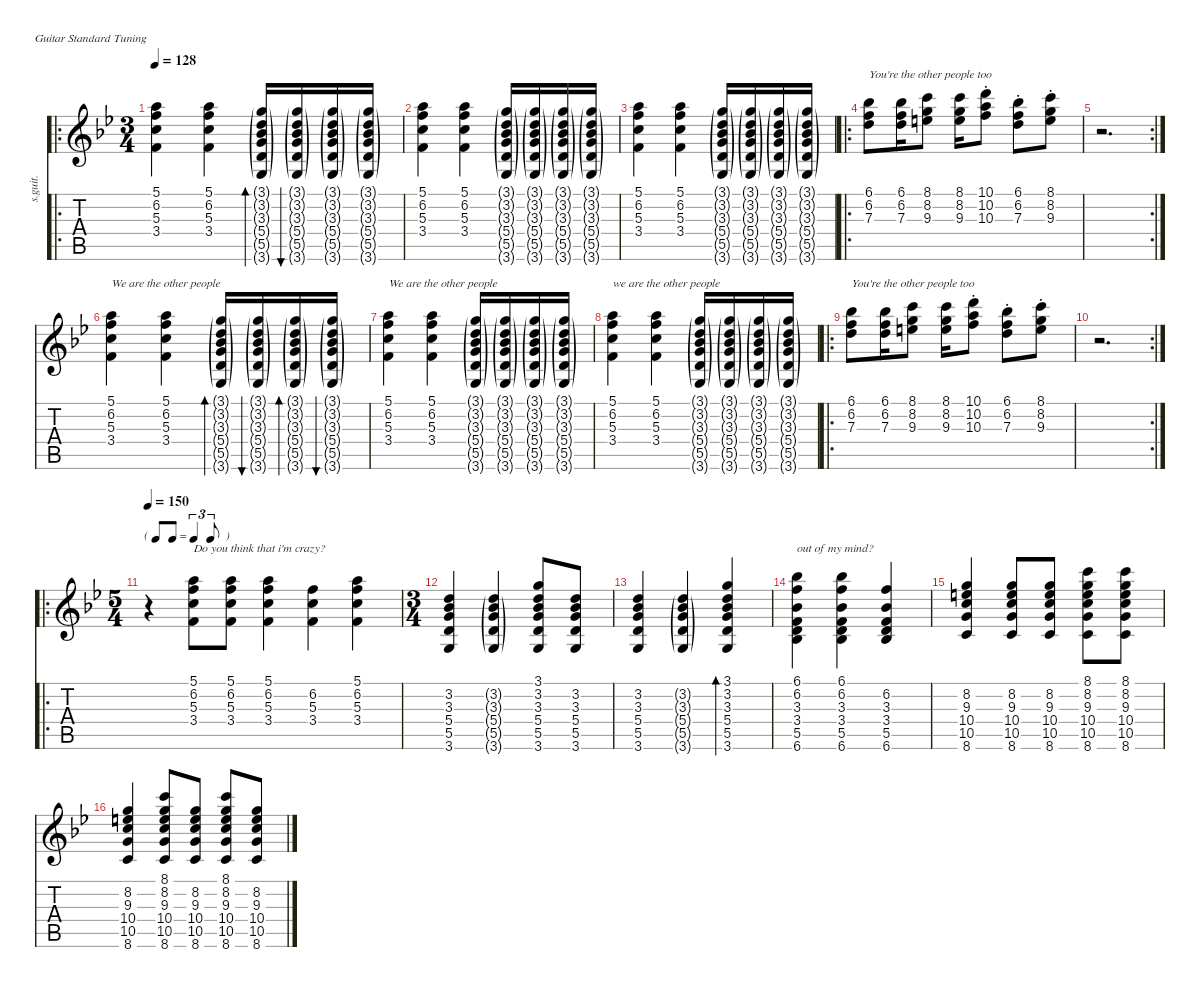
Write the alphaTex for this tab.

\defaultSystemsLayout 4
\hideDynamics
\bracketExtendMode nobrackets
\otherSystemsTrackNameOrientation horizontal
\track ("Acoustic Guitar" "s.guit.") {defaultSystemsLayout 4 instrument acousticguitarsteel}
\staff {score tabs}
\tuning (E4 B3 G3 D3 A2 E2)
\ro
\ts (3 4)
\beaming (8 2 2 2)
\tempo 128
\clef g2
\ks gminor
(5.1{acc forcenatural} 6.2{acc forcenatural} 5.3{acc forcenatural} 3.4{acc forcenatural}).4{dy f instrument acousticguitarsteel beam Down} (5.1{acc forcenatural} 6.2{acc forcenatural} 5.3{acc forcenatural} 3.4{acc forcenatural}).4{beam Down} (3.1{g acc forcenatural} 3.2{g acc forcenatural} 3.3{g acc b} 5.4{g acc forcenatural} 5.5{g acc forcenatural} 3.6{g acc forcenatural}).16{bd 60 dy mp beam Up} (3.1{g acc forcenatural} 3.2{g acc forcenatural} 3.3{g acc b} 5.4{g acc forcenatural} 5.5{g acc forcenatural} 3.6{g acc forcenatural}).16{bu 60 beam Up} (3.1{g acc forcenatural} 3.2{g acc forcenatural} 3.3{g acc b} 5.4{g acc forcenatural} 5.5{g acc forcenatural} 3.6{g acc forcenatural}).16{beam Up} (3.1{g acc forcenatural} 3.2{g acc forcenatural} 3.3{g acc b} 5.4{g acc forcenatural} 5.5{g acc forcenatural} 3.6{g acc forcenatural}).16{beam Up} |
(5.1{acc forcenatural} 6.2{acc forcenatural} 5.3{acc forcenatural} 3.4{acc forcenatural}).4{dy f beam Down} (5.1{acc forcenatural} 6.2{acc forcenatural} 5.3{acc forcenatural} 3.4{acc forcenatural}).4{beam Down} (3.1{g acc forcenatural} 3.2{g acc forcenatural} 3.3{g acc b} 5.4{g acc forcenatural} 5.5{g acc forcenatural} 3.6{g acc forcenatural}).16{dy mp beam Up} (3.1{g acc forcenatural} 3.2{g acc forcenatural} 3.3{g acc b} 5.4{g acc forcenatural} 5.5{g acc forcenatural} 3.6{g acc forcenatural}).16{beam Up} (3.1{g acc forcenatural} 3.2{g acc forcenatural} 3.3{g acc b} 5.4{g acc forcenatural} 5.5{g acc forcenatural} 3.6{g acc forcenatural}).16{beam Up} (3.1{g acc forcenatural} 3.2{g acc forcenatural} 3.3{g acc b} 5.4{g acc forcenatural} 5.5{g acc forcenatural} 3.6{g acc forcenatural}).16{beam Up} |
(5.1{acc forcenatural} 6.2{acc forcenatural} 5.3{acc forcenatural} 3.4{acc forcenatural}).4{dy f beam Down} (5.1{acc forcenatural} 6.2{acc forcenatural} 5.3{acc forcenatural} 3.4{acc forcenatural}).4{beam Down} (3.1{g acc forcenatural} 3.2{g acc forcenatural} 3.3{g acc b} 5.4{g acc forcenatural} 5.5{g acc forcenatural} 3.6{g acc forcenatural}).16{dy mp beam Up} (3.1{g acc forcenatural} 3.2{g acc forcenatural} 3.3{g acc b} 5.4{g acc forcenatural} 5.5{g acc forcenatural} 3.6{g acc forcenatural}).16{beam Up} (3.1{g acc forcenatural} 3.2{g acc forcenatural} 3.3{g acc b} 5.4{g acc forcenatural} 5.5{g acc forcenatural} 3.6{g acc forcenatural}).16{beam Up} (3.1{g acc forcenatural} 3.2{g acc forcenatural} 3.3{g acc b} 5.4{g acc forcenatural} 5.5{g acc forcenatural} 3.6{g acc forcenatural}).16{beam Up} |
\ro
(6.1{acc b} 6.2{acc forcenatural} 7.3{acc forcenatural}).8{txt "You're the other people too" dy f beam Down} (6.1{acc b} 6.2{acc forcenatural} 7.3{acc forcenatural}).16{beam Down} (8.1{acc forcenatural} 8.2{acc forcenatural} 9.3{acc forcenatural}).8{beam Down} (8.1{acc forcenatural} 8.2{acc forcenatural} 9.3{acc forcenatural}).16{beam Down} (10.1{st acc forcenatural} 10.2{st acc forcenatural} 10.3{st acc forcenatural}).8{beam Down} (6.1{st acc b} 6.2{st acc forcenatural} 7.3{st acc forcenatural}).8{beam Down} (8.1{st acc forcenatural} 8.2{st acc forcenatural} 9.3{st acc forcenatural}).8{beam Down} |
\rc 2
r.2{d beam Down} |
(5.1{acc forcenatural} 6.2{acc forcenatural} 5.3{acc forcenatural} 3.4{acc forcenatural}).4{txt "We are the other people" beam Down} (5.1{acc forcenatural} 6.2{acc forcenatural} 5.3{acc forcenatural} 3.4{acc forcenatural}).4{beam Down} (3.1{g acc forcenatural} 3.2{g acc forcenatural} 3.3{g acc b} 5.4{g acc forcenatural} 5.5{g acc forcenatural} 3.6{g acc forcenatural}).16{bd 60 dy mp beam Up} (3.1{g acc forcenatural} 3.2{g acc forcenatural} 3.3{g acc b} 5.4{g acc forcenatural} 5.5{g acc forcenatural} 3.6{g acc forcenatural}).16{bu 60 beam Up} (3.1{g acc forcenatural} 3.2{g acc forcenatural} 3.3{g acc b} 5.4{g acc forcenatural} 5.5{g acc forcenatural} 3.6{g acc forcenatural}).16{bd 60 beam Up} (3.1{g acc forcenatural} 3.2{g acc forcenatural} 3.3{g acc b} 5.4{g acc forcenatural} 5.5{g acc forcenatural} 3.6{g acc forcenatural}).16{bu 60 beam Up} |
(5.1{acc forcenatural} 6.2{acc forcenatural} 5.3{acc forcenatural} 3.4{acc forcenatural}).4{txt "We are the other people" dy f beam Down} (5.1{acc forcenatural} 6.2{acc forcenatural} 5.3{acc forcenatural} 3.4{acc forcenatural}).4{beam Down} (3.1{g acc forcenatural} 3.2{g acc forcenatural} 3.3{g acc b} 5.4{g acc forcenatural} 5.5{g acc forcenatural} 3.6{g acc forcenatural}).16{dy mp beam Up} (3.1{g acc forcenatural} 3.2{g acc forcenatural} 3.3{g acc b} 5.4{g acc forcenatural} 5.5{g acc forcenatural} 3.6{g acc forcenatural}).16{beam Up} (3.1{g acc forcenatural} 3.2{g acc forcenatural} 3.3{g acc b} 5.4{g acc forcenatural} 5.5{g acc forcenatural} 3.6{g acc forcenatural}).16{beam Up} (3.1{g acc forcenatural} 3.2{g acc forcenatural} 3.3{g acc b} 5.4{g acc forcenatural} 5.5{g acc forcenatural} 3.6{g acc forcenatural}).16{beam Up} |
(5.1{acc forcenatural} 6.2{acc forcenatural} 5.3{acc forcenatural} 3.4{acc forcenatural}).4{txt "we are the other people" dy f beam Down} (5.1{acc forcenatural} 6.2{acc forcenatural} 5.3{acc forcenatural} 3.4{acc forcenatural}).4{beam Down} (3.1{g acc forcenatural} 3.2{g acc forcenatural} 3.3{g acc b} 5.4{g acc forcenatural} 5.5{g acc forcenatural} 3.6{g acc forcenatural}).16{dy mp beam Up} (3.1{g acc forcenatural} 3.2{g acc forcenatural} 3.3{g acc b} 5.4{g acc forcenatural} 5.5{g acc forcenatural} 3.6{g acc forcenatural}).16{beam Up} (3.1{g acc forcenatural} 3.2{g acc forcenatural} 3.3{g acc b} 5.4{g acc forcenatural} 5.5{g acc forcenatural} 3.6{g acc forcenatural}).16{beam Up} (3.1{g acc forcenatural} 3.2{g acc forcenatural} 3.3{g acc b} 5.4{g acc forcenatural} 5.5{g acc forcenatural} 3.6{g acc forcenatural}).16{beam Up} |
\ro
(6.1{acc b} 6.2{acc forcenatural} 7.3{acc forcenatural}).8{txt "You're the other people too" dy f beam Down} (6.1{acc b} 6.2{acc forcenatural} 7.3{acc forcenatural}).16{beam Down} (8.1{acc forcenatural} 8.2{acc forcenatural} 9.3{acc forcenatural}).8{beam Down} (8.1{acc forcenatural} 8.2{acc forcenatural} 9.3{acc forcenatural}).16{beam Down} (10.1{st acc forcenatural} 10.2{st acc forcenatural} 10.3{st acc forcenatural}).8{beam Down} (6.1{st acc b} 6.2{st acc forcenatural} 7.3{st acc forcenatural}).8{beam Down} (8.1{st acc forcenatural} 8.2{st acc forcenatural} 9.3{st acc forcenatural}).8{beam Down} |
\rc 2
r.2{d beam Down} |
\ro
\ts (5 4)
\beaming (8 6 4)
\tf triplet8th
\tempo 150
r.4{beam Down} (5.1{acc forcenatural} 6.2{acc forcenatural} 5.3{acc forcenatural} 3.4{acc forcenatural}).8{txt "Do you think that i'm crazy?" beam Down} (5.1{acc forcenatural} 6.2{acc forcenatural} 5.3{acc forcenatural} 3.4{acc forcenatural}).8{beam Down} (5.1{acc forcenatural} 6.2{acc forcenatural} 5.3{acc forcenatural} 3.4{acc forcenatural}).4{beam Down} (6.2{acc forcenatural} 5.3{acc forcenatural} 3.4{acc forcenatural}).4{beam Down} (5.1{acc forcenatural} 6.2{acc forcenatural} 5.3{acc forcenatural} 3.4{acc forcenatural}).4{beam Down} |
\ts (3 4)
\beaming (8 2 2 2)
(3.2{acc forcenatural} 3.3{acc b} 5.4{acc forcenatural} 5.5{acc forcenatural} 3.6{acc forcenatural}).4{beam Up} (3.2{g acc forcenatural} 3.3{g acc b} 5.4{g acc forcenatural} 5.5{g acc forcenatural} 3.6{g acc forcenatural}).4{dy ff beam Up} (3.1{acc forcenatural} 3.2{acc forcenatural} 3.3{acc b} 5.4{acc forcenatural} 5.5{acc forcenatural} 3.6{acc forcenatural}).8{dy f beam Up} (3.2{acc forcenatural} 3.3{acc b} 5.4{acc forcenatural} 5.5{acc forcenatural} 3.6{acc forcenatural}).8{beam Up} |
(3.2{acc forcenatural} 3.3{acc b} 5.4{acc forcenatural} 5.5{acc forcenatural} 3.6{acc forcenatural}).4{beam Up} (3.2{g acc forcenatural} 3.3{g acc b} 5.4{g acc forcenatural} 5.5{g acc forcenatural} 3.6{g acc forcenatural}).4{dy ff beam Up} (3.1{acc forcenatural} 3.2{acc forcenatural} 3.3{acc b} 5.4{acc forcenatural} 5.5{acc forcenatural} 3.6{acc forcenatural}).4{bd 120 dy f beam Up} |
(6.1{acc b} 6.2{acc forcenatural} 3.3{acc b} 3.4{acc forcenatural} 5.5{acc forcenatural} 6.6{acc b}).4{txt "out of my mind?" beam Down} (6.1{acc b} 6.2{acc forcenatural} 3.3{acc b} 3.4{acc forcenatural} 5.5{acc forcenatural} 6.6{acc b}).4{beam Down} (6.2{acc forcenatural} 3.3{acc b} 3.4{acc forcenatural} 5.5{acc forcenatural} 6.6{acc b}).4{beam Up} |
(8.2{acc forcenatural} 9.3{acc forcenatural} 10.4{acc forcenatural} 10.5{acc forcenatural} 8.6{acc forcenatural}).4{beam Up} (8.2{acc forcenatural} 9.3{acc forcenatural} 10.4{acc forcenatural} 10.5{acc forcenatural} 8.6{acc forcenatural}).8{beam Up} (8.2{acc forcenatural} 9.3{acc forcenatural} 10.4{acc forcenatural} 10.5{acc forcenatural} 8.6{acc forcenatural}).8{beam Up} (8.1{acc forcenatural} 8.2{acc forcenatural} 9.3{acc forcenatural} 10.4{acc forcenatural} 10.5{acc forcenatural} 8.6{acc forcenatural}).8{beam Down} (8.1{acc forcenatural} 8.2{acc forcenatural} 9.3{acc forcenatural} 10.4{acc forcenatural} 10.5{acc forcenatural} 8.6{acc forcenatural}).8{beam Down} |
(8.2{acc forcenatural} 9.3{acc forcenatural} 10.4{acc forcenatural} 10.5{acc forcenatural} 8.6{acc forcenatural}).4{beam Up} (8.1{acc forcenatural} 8.2{acc forcenatural} 9.3{acc forcenatural} 10.4{acc forcenatural} 10.5{acc forcenatural} 8.6{acc forcenatural}).8{beam Up} (8.2{acc forcenatural} 9.3{acc forcenatural} 10.4{acc forcenatural} 10.5{acc forcenatural} 8.6{acc forcenatural}).8{beam Up} (8.1{acc forcenatural} 8.2{acc forcenatural} 9.3{acc forcenatural} 10.4{acc forcenatural} 10.5{acc forcenatural} 8.6{acc forcenatural}).8{beam Up} (8.2{acc forcenatural} 9.3{acc forcenatural} 10.4{acc forcenatural} 10.5{acc forcenatural} 8.6{acc forcenatural}).8{beam Up}
